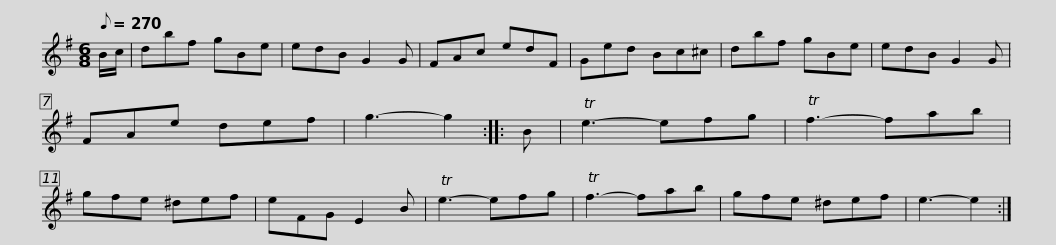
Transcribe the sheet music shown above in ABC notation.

X:1
L:1/8
Q:1/8=270
M:6/8
I:linebreak $
K:none
V:1 treble transpose="8 "
V:1
[K:G] B/c/ | dbf gBe | edB G2 G | FAc edF | Ged Bc^c | %5
 dbf gBe | edB G2 G | FAe def |$ g3- g2 :: B | %10
 Te3- efg | Tf3- fab | gfe ^def | eFG E2 B | Te3- efg | %15
 Tf3- fab | gfe ^def |$ e3- e2 :| %18
